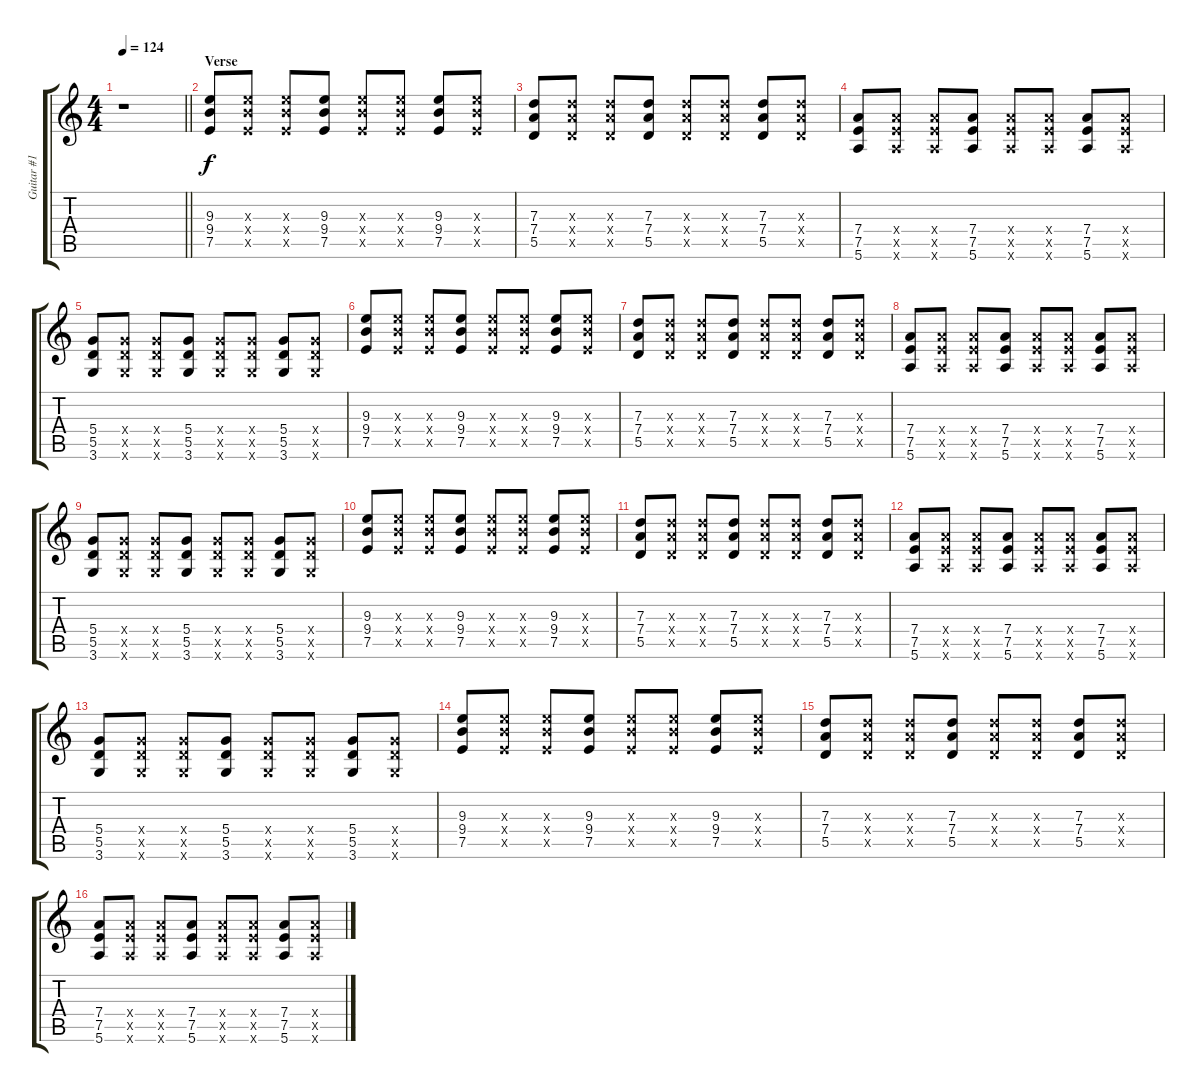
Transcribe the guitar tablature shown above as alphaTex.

\track ("Guitar #1" "Guitar #1") {instrument overdrivenguitar}
\staff {score tabs}
\tuning (E4 B3 G3 D3 A2 E2) {hide}
\ts (4 4)
\tempo 124
\clef g2
\barLineRight lightlight
\ks c
r.1{dy f instrument overdrivenguitar} |
\section ("" "Verse")
(9.3 9.4 7.5).8 (9.3{x} 9.4{x} 7.5{x}).8 (9.3{x} 9.4{x} 7.5{x}).8 (9.3 9.4 7.5).8 (9.3{x} 9.4{x} 7.5{x}).8 (9.3{x} 9.4{x} 7.5{x}).8 (9.3 9.4 7.5).8 (9.3{x} 9.4{x} 7.5{x}).8 |
(7.3 7.4 5.5).8 (7.3{x} 7.4{x} 5.5{x}).8 (7.3{x} 7.4{x} 5.5{x}).8 (7.3 7.4 5.5).8 (7.3{x} 7.4{x} 5.5{x}).8 (7.3{x} 7.4{x} 5.5{x}).8 (7.3 7.4 5.5).8 (7.3{x} 7.4{x} 5.5{x}).8 |
(7.4 7.5 5.6).8 (7.4{x} 7.5{x} 5.6{x}).8 (7.4{x} 7.5{x} 5.6{x}).8 (7.4 7.5 5.6).8 (7.4{x} 7.5{x} 5.6{x}).8 (7.4{x} 7.5{x} 5.6{x}).8 (7.4 7.5 5.6).8 (7.4{x} 7.5{x} 5.6{x}).8 |
(5.4 5.5 3.6).8 (5.4{x} 5.5{x} 3.6{x}).8 (5.4{x} 5.5{x} 3.6{x}).8 (5.4 5.5 3.6).8 (5.4{x} 5.5{x} 3.6{x}).8 (5.4{x} 5.5{x} 3.6{x}).8 (5.4 5.5 3.6).8 (5.4{x} 5.5{x} 3.6{x}).8 |
(9.3 9.4 7.5).8 (9.3{x} 9.4{x} 7.5{x}).8 (9.3{x} 9.4{x} 7.5{x}).8 (9.3 9.4 7.5).8 (9.3{x} 9.4{x} 7.5{x}).8 (9.3{x} 9.4{x} 7.5{x}).8 (9.3 9.4 7.5).8 (9.3{x} 9.4{x} 7.5{x}).8 |
(7.3 7.4 5.5).8 (7.3{x} 7.4{x} 5.5{x}).8 (7.3{x} 7.4{x} 5.5{x}).8 (7.3 7.4 5.5).8 (7.3{x} 7.4{x} 5.5{x}).8 (7.3{x} 7.4{x} 5.5{x}).8 (7.3 7.4 5.5).8 (7.3{x} 7.4{x} 5.5{x}).8 |
(7.4 7.5 5.6).8 (7.4{x} 7.5{x} 5.6{x}).8 (7.4{x} 7.5{x} 5.6{x}).8 (7.4 7.5 5.6).8 (7.4{x} 7.5{x} 5.6{x}).8 (7.4{x} 7.5{x} 5.6{x}).8 (7.4 7.5 5.6).8 (7.4{x} 7.5{x} 5.6{x}).8 |
(5.4 5.5 3.6).8 (5.4{x} 5.5{x} 3.6{x}).8 (5.4{x} 5.5{x} 3.6{x}).8 (5.4 5.5 3.6).8 (5.4{x} 5.5{x} 3.6{x}).8 (5.4{x} 5.5{x} 3.6{x}).8 (5.4 5.5 3.6).8 (5.4{x} 5.5{x} 3.6{x}).8 |
(9.3 9.4 7.5).8 (9.3{x} 9.4{x} 7.5{x}).8 (9.3{x} 9.4{x} 7.5{x}).8 (9.3 9.4 7.5).8 (9.3{x} 9.4{x} 7.5{x}).8 (9.3{x} 9.4{x} 7.5{x}).8 (9.3 9.4 7.5).8 (9.3{x} 9.4{x} 7.5{x}).8 |
(7.3 7.4 5.5).8 (7.3{x} 7.4{x} 5.5{x}).8 (7.3{x} 7.4{x} 5.5{x}).8 (7.3 7.4 5.5).8 (7.3{x} 7.4{x} 5.5{x}).8 (7.3{x} 7.4{x} 5.5{x}).8 (7.3 7.4 5.5).8 (7.3{x} 7.4{x} 5.5{x}).8 |
(7.4 7.5 5.6).8 (7.4{x} 7.5{x} 5.6{x}).8 (7.4{x} 7.5{x} 5.6{x}).8 (7.4 7.5 5.6).8 (7.4{x} 7.5{x} 5.6{x}).8 (7.4{x} 7.5{x} 5.6{x}).8 (7.4 7.5 5.6).8 (7.4{x} 7.5{x} 5.6{x}).8 |
(5.4 5.5 3.6).8 (5.4{x} 5.5{x} 3.6{x}).8 (5.4{x} 5.5{x} 3.6{x}).8 (5.4 5.5 3.6).8 (5.4{x} 5.5{x} 3.6{x}).8 (5.4{x} 5.5{x} 3.6{x}).8 (5.4 5.5 3.6).8 (5.4{x} 5.5{x} 3.6{x}).8 |
(9.3 9.4 7.5).8 (9.3{x} 9.4{x} 7.5{x}).8 (9.3{x} 9.4{x} 7.5{x}).8 (9.3 9.4 7.5).8 (9.3{x} 9.4{x} 7.5{x}).8 (9.3{x} 9.4{x} 7.5{x}).8 (9.3 9.4 7.5).8 (9.3{x} 9.4{x} 7.5{x}).8 |
(7.3 7.4 5.5).8 (7.3{x} 7.4{x} 5.5{x}).8 (7.3{x} 7.4{x} 5.5{x}).8 (7.3 7.4 5.5).8 (7.3{x} 7.4{x} 5.5{x}).8 (7.3{x} 7.4{x} 5.5{x}).8 (7.3 7.4 5.5).8 (7.3{x} 7.4{x} 5.5{x}).8 |
(7.4 7.5 5.6).8 (7.4{x} 7.5{x} 5.6{x}).8 (7.4{x} 7.5{x} 5.6{x}).8 (7.4 7.5 5.6).8 (7.4{x} 7.5{x} 5.6{x}).8 (7.4{x} 7.5{x} 5.6{x}).8 (7.4 7.5 5.6).8 (7.4{x} 7.5{x} 5.6{x}).8
